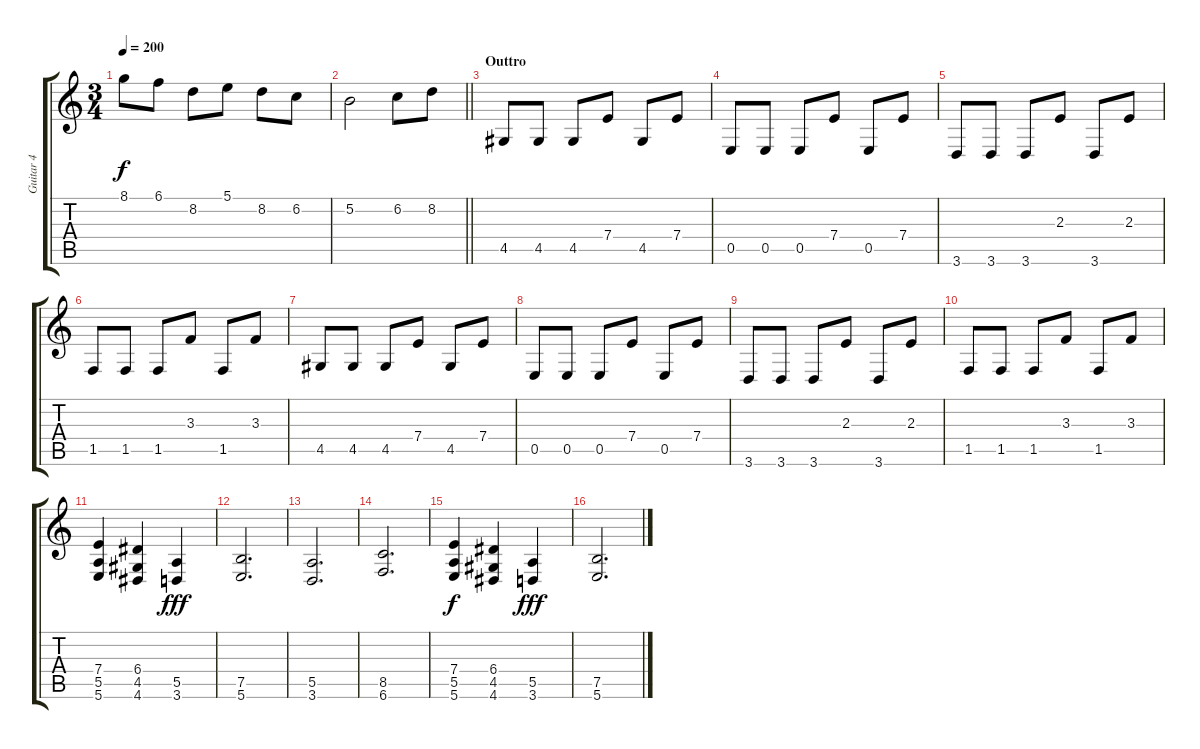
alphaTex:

\track ("Guitar 4" "Guitar 4") {instrument distortionguitar}
\staff {score tabs}
\tuning (B3 Gb3 D3 A2 E2 B1) {hide}
\ts (3 4)
\tempo 200
\clef g2
\ks c
8.1.8{dy f} 6.1.8 8.2.8 5.1.8 8.2.8 6.2.8 |
\barLineRight lightlight
5.2.2 6.2.8 8.2.8 |
\section ("" "Outtro")
4.5.8{balance 0} 4.5.8 4.5.8 7.4.8 4.5.8 7.4.8 |
0.5.8 0.5.8 0.5.8 7.4.8 0.5.8 7.4.8 |
3.6.8 3.6.8 3.6.8 2.3.8 3.6.8 2.3.8 |
1.5.8 1.5.8 1.5.8 3.3.8 1.5.8 3.3.8 |
4.5.8 4.5.8 4.5.8 7.4.8 4.5.8 7.4.8 |
0.5.8 0.5.8 0.5.8 7.4.8 0.5.8 7.4.8 |
3.6.8 3.6.8 3.6.8 2.3.8 3.6.8 2.3.8 |
1.5.8 1.5.8 1.5.8 3.3.8 1.5.8 3.3.8 |
(7.4 5.5 5.6).4 (6.4 4.5 4.6).4 (5.5 3.6).4{dy fff} |
(7.5 5.6).2{d} |
(5.5 3.6).2{d} |
(8.5 6.6).2{d} |
(7.4 5.5 5.6).4{dy f} (6.4 4.5 4.6).4 (5.5 3.6).4{dy fff} |
(7.5 5.6).2{d}
